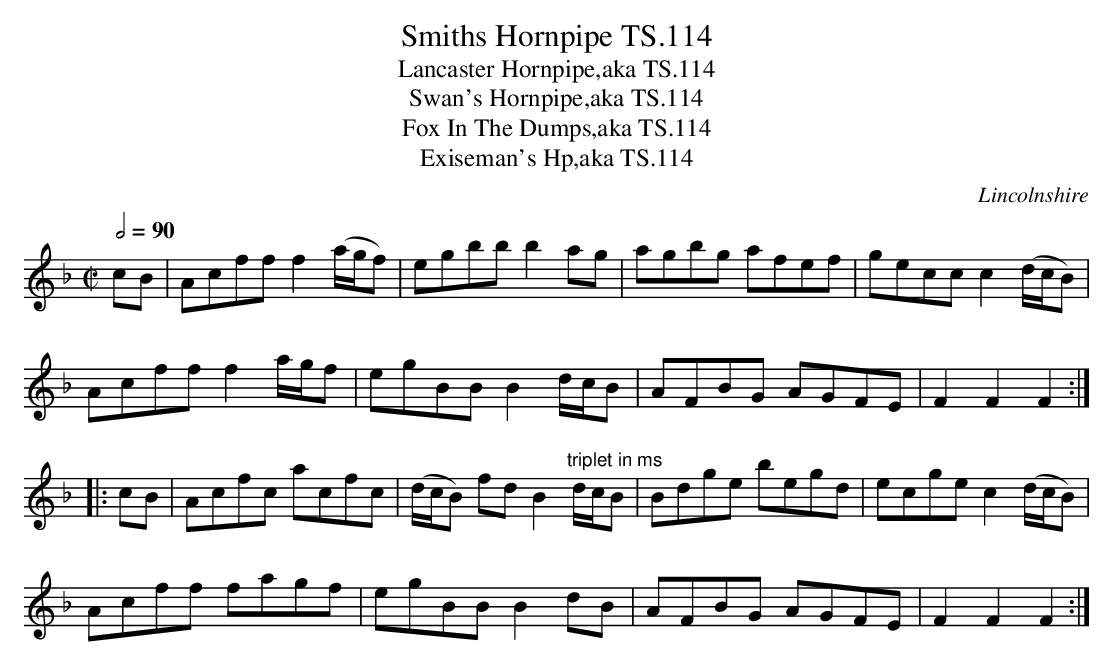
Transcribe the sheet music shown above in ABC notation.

X:1
T:Smiths Hornpipe TS.114
T:Lancaster Hornpipe,aka TS.114
T:Swan's Hornpipe,aka TS.114
T:Fox In The Dumps,aka TS.114
T:Exiseman's Hp,aka TS.114
L:1/8
M:C|
O:Lincolnshire
Q:1/2=90
K:F
cB|Acfff2 (a/g/f)|egbb b2ag|agbg afef|geccc2(d/c/B)|!
Acfff2 a/g/f|egBBB2d/c/B|AFBG AGFE|F2F2F2:|!
|:cB|Acfc acfc|(d/c/B) fdB2 "triplet in ms"d/c/B|Bdge begd|ecgec2(d/c/B)|!
Acff fagf|egBBB2dB|AFBG AGFE|F2F2F2:|]
